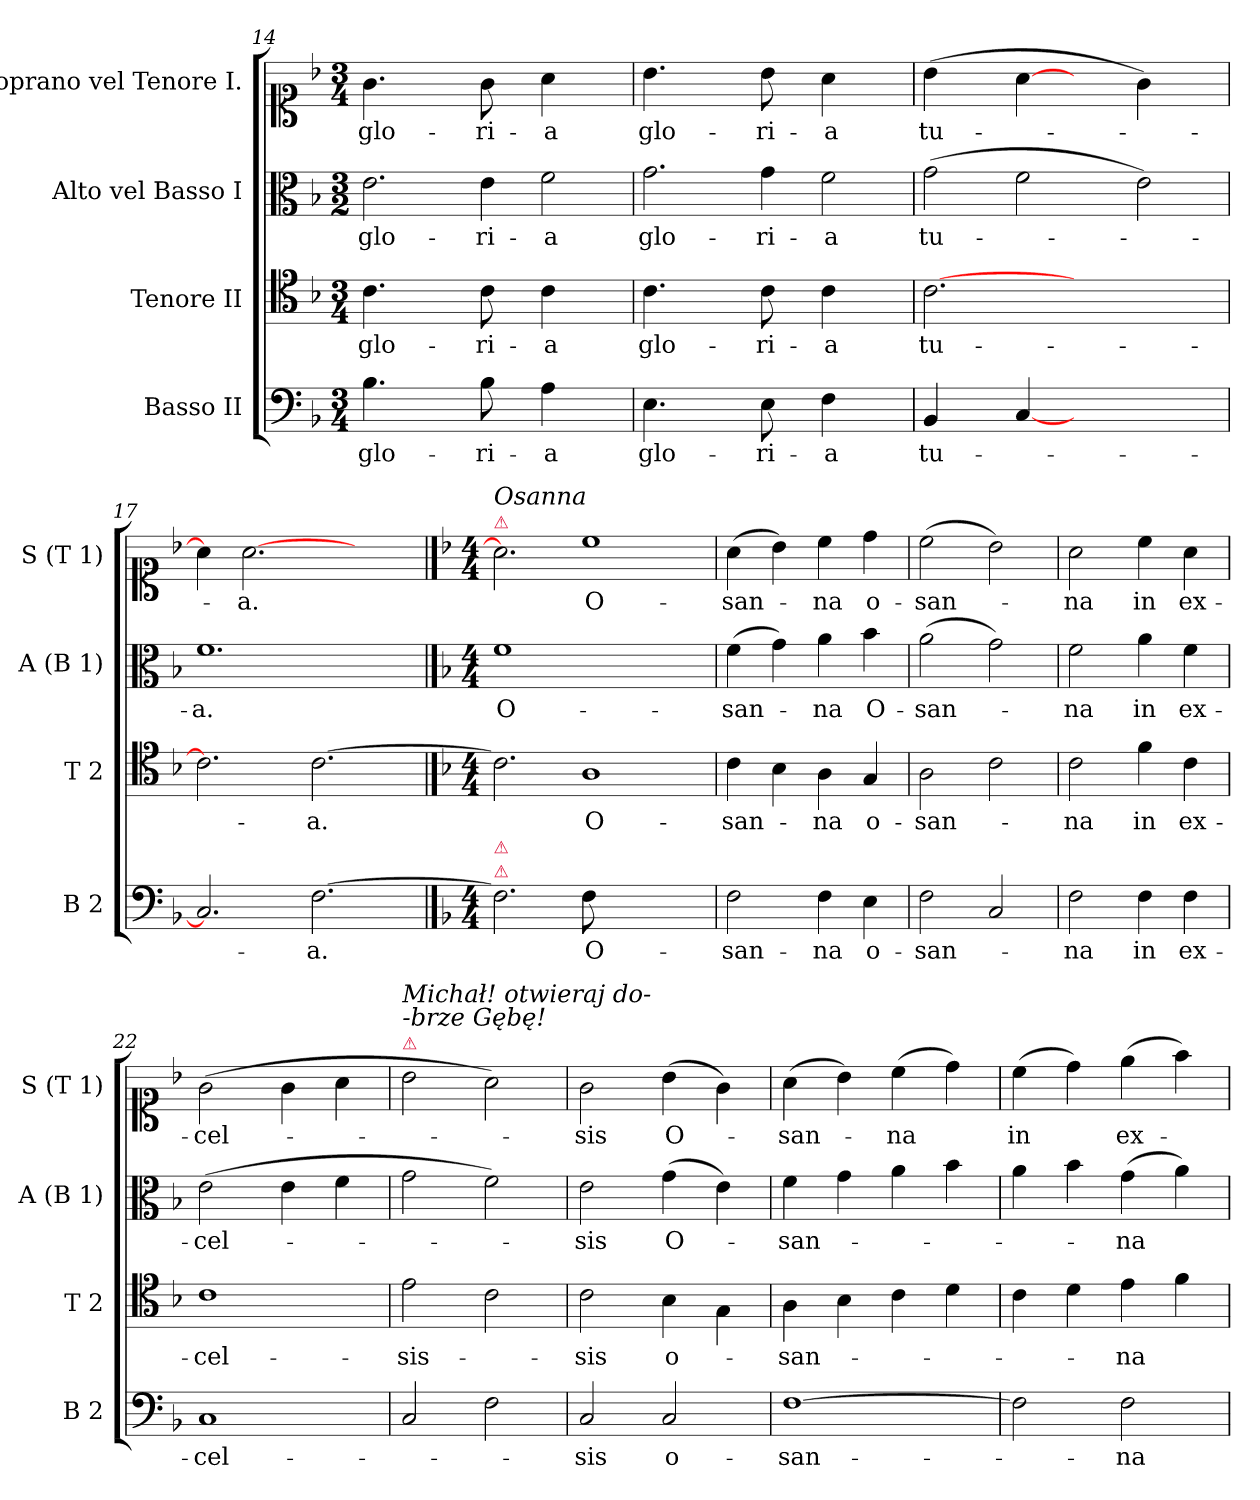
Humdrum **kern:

**kern	**text	**kern	**text	**kern	**text	**kern	**text
*part4	*part4	*part3	*part3	*part2	*part2	*part1	*part1
*staff4	*staff4	*staff3	*staff3	*staff2	*staff2	*staff1	*staff1
*I"Basso II	*	*I"Tenore II	*	*I"Alto vel Basso I	*	*I"Soprano vel Tenore I.	*
*I'B 2	*	*I'T 2	*	*I'A (B 1)	*	*I'S (T 1)	*
*clefF4	*	*clefC4	*	*clefC3	*	*clefC1	*
*k[b-]	*	*k[b-]	*	*k[b-]	*	*k[b-]	*
*M3/4	*	*M3/4	*	*M3/2	*	*M3/4	*
=14	=14	=14	=14	=14	=14	=14	=14
!LO:N:vis=4.	!	!LO:N:vis=4.	!	!	!	!LO:N:vis=4.	!
2.B-\	glo-	2.c\	glo-	2.e\	glo-	2.g\	glo-
!LO:N:vis=8	!	!LO:N:vis=8	!	!	!	!LO:N:vis=8	!
4B-\	-ri-	4c\	-ri-	4e\	-ri-	4g\	-ri-
!LO:N:vis=4	!	!LO:N:vis=4	!	!	!	!LO:N:vis=4	!
2A\	-a	2c\	-a	2f\	-a	2a\	-a
=15	=15	=15	=15	=15	=15	=15	=15
!LO:N:vis=4.	!	!LO:N:vis=4.	!	!	!	!LO:N:vis=4.	!
2.E\	glo-	2.c\	glo-	2.g\	glo-	2.b-\	glo-
!LO:N:vis=8	!	!LO:N:vis=8	!	!	!	!LO:N:vis=8	!
4E\	-ri-	4c\	-ri-	4g\	-ri-	4b-\	-ri-
!LO:N:vis=4	!	!LO:N:vis=4	!	!	!	!LO:N:vis=4	!
2F\	-a	2c\	-a	2f\	-a	2a\	-a
=16	=16	=16	=16	=16	=16	=16	=16
!LO:N:vis=4	!	!	!	!	!	!LO:N:vis=4	!
2BB-/	tu-	[2.c\	tu-	(>2g\	tu-	(>2b-\	tu-
[4C/	.	.	.	2f\	.	[4a\	.
2.ryy	.	2.ryy	.	.	.	4ryy	.
!	!	!	!	!	!	!LO:N:vis=4	!
.	.	.	.	2e\)	.	2g\)	.
=17	=17	=17	=17	=17	=17	=17	=17
2.C/]	.	2.c\]	.	1.f\	-a.	4a\]	.
.	.	.	.	.	.	[2.a\	-a.
[2.F\	-a.	[2.c\	-a.	.	.	.	.
.	.	.	.	.	.	2ryy	.
==18	==18	==18	==18	==18	==18	==18	==18
*k[b-]	*	*k[b-]	*	*k[b-]	*	*k[b-]	*
*M4/4	*	*M4/4	*	*M4/4	*	*M4/4	*
!	!	!	!	!	!	!LO:TX:a:color=crimson:t=⚠	!
!	!	!	!	!	!	!LO:TX:a:i:t=Osanna	!
!LO:TX:a:color=crimson:t=⚠	!	!	!	!	!	!	!
!LO:TX:a:color=crimson:t=⚠	!	!	!	!	!	!	!
2.F\]	.	2.c\]	.	1f	O-	2.a\]	.
!LO:N:vis=8	!	!	!	!	!	!	!
1F	O-	1A	O-	.	.	1cc	O-
.	.	.	.	2.ryy	.	.	.
=19	=19	=19	=19	=19	=19	=19	=19
2F\	-san-	4c\	-san-	(>4f\	-san-	(>4a\	-san-
.	.	4B-\	.	4g\)	.	4b-\)	.
4F\	-na	4A\	-na	4a\	-na	4cc\	-na
4E\	o-	4G/	o-	4b-\	O-	4dd\	o-
=20	=20	=20	=20	=20	=20	=20	=20
2F\	-san-	2A\	-san-	(>2a\	-san-	(>2cc\	-san-
2C/	.	2c\	.	2g\)	.	2b-\)	.
=21	=21	=21	=21	=21	=21	=21	=21
2F\	-na	2c\	-na	2f\	-na	2a\	-na
4F\	in	4f\	in	4a\	in	4cc\	in
4F\	ex-	4c\	ex-	4f\	ex-	4a\	ex-
=22	=22	=22	=22	=22	=22	=22	=22
1C	-cel-	1c	-cel-	(>2e\	-cel-	(>2g\	-cel-
.	.	.	.	4e\	.	4g\	.
.	.	.	.	4f\	.	4a\	.
=23	=23	=23	=23	=23	=23	=23	=23
!	!	!	!	!	!	!LO:TX:a:color=crimson:t=⚠	!
!	!	!	!	!	!	!LO:TX:a:i:t=Michał! otwieraj do- \n-brze Gębę!	!
2C/	.	2e\	-sis-	2g\	.	2b-\	.
2F\	.	2c\	.	2f\)	.	2a\)	.
=24	=24	=24	=24	=24	=24	=24	=24
2C/	-sis	2c\	-sis	2e\	-sis	2g\	-sis
2C/	o-	4B-\	o-	(>4g\	O-	(>4b-\	O-
.	.	4G\	.	4e\)	.	4g\)	.
=25	=25	=25	=25	=25	=25	=25	=25
[1F	-san-	4A\	-san-	4f\	-san-	(>4a\	-san-
.	.	4B-\	.	4g\	.	4b-\)	.
.	.	4c\	.	4a\	.	(>4cc\	-na
.	.	4d\	.	4b-\	.	4dd\)	.
=26	=26	=26	=26	=26	=26	=26	=26
2F\]	.	4c\	.	4a\	.	(>4cc\	in
.	.	4d\	.	4b-\	.	4dd\)	.
2F\	-na	4e\	-na	(>4g\	-na	(>4ee\	ex-
.	.	4f\	.	4a\)	.	4ff\)	.
=	=	=	=	=	=	=	=
*-	*-	*-	*-	*-	*-	*-	*-
